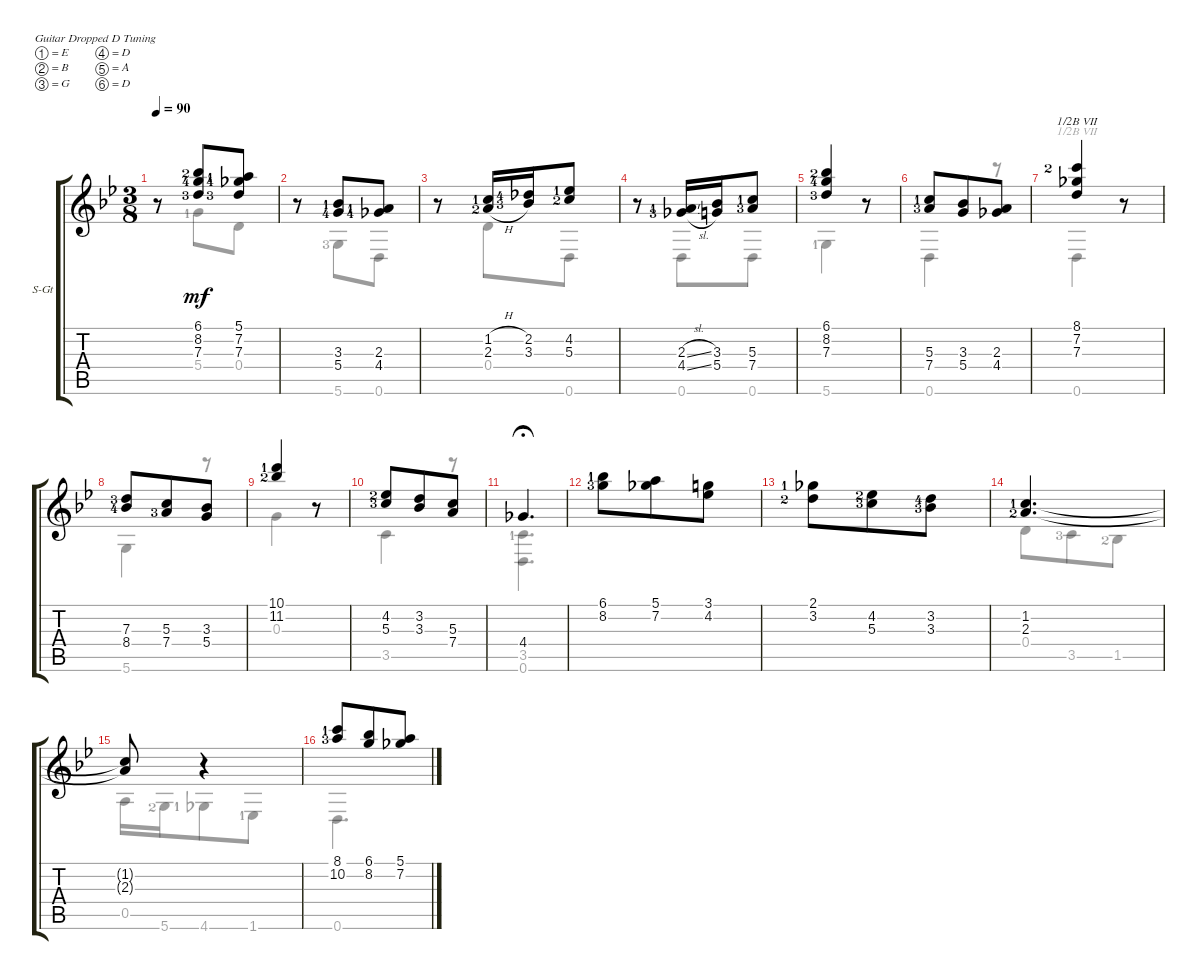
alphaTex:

\defaultSystemsLayout 4
\bracketExtendMode groupsimilarinstruments
\firstSystemTrackNameOrientation horizontal
\otherSystemsTrackNameOrientation horizontal
\track ("Steel Guitar" "S-Gt") {instrument acousticguitarsteel}
\staff {score tabs}
\tuning (E4 B3 G3 D3 A2 D2)
\voice
\ts (3 8)
\tempo 90
\clef g2
\ks bb
r.8{dy mf instrument acousticguitarsteel} (6.1{lf 3} 8.2{lf 5} 7.3{lf 4}).8 (7.3{lf 4} 7.2{lf 5} 5.1{lf 2}).8 |
r.8 (3.3{lf 2} 5.4{lf 5}).8 (4.4{lf 5} 2.3{lf 2}).8 |
r.8 (1.2{h lf 2} 2.3{h lf 3}).16 (3.3{lf 4} 2.2{lf 5}).16 (5.3{lf 3} 4.2{lf 2}).8 |
r.8 (2.3{sl lf 2} 4.4{sl lf 4}).16 (3.3 5.4).16 (7.4{lf 4} 5.3{lf 2}).8 |
(6.1{lf 3} 8.2{lf 5} 7.3{lf 4}).4 r.8 |
(5.3{lf 2} 7.4{lf 4}).8 (5.4 3.3).8 (2.3 4.4).8 |
(8.1{lf 3} 7.2 7.3).4{barre (7 half)} r.8 |
(7.3{lf 4} 8.4{lf 5}).8 (7.4{lf 4} 5.3).8 (3.3 5.4).8 |
(10.1{lf 2} 11.2{lf 3}).4 r.8 |
(4.2{lf 3} 5.3{lf 4}).8 (3.3 3.2).8 (5.3 7.4).8 |
4.4.4{d fermata (medium 1)} |
(6.1{lf 2} 8.2{lf 4}).8 (7.2 5.1).8 (4.2 3.1).8 |
(2.1{lf 2} 3.2{lf 3}).8 (4.2{lf 3} 5.3{lf 4}).8 (3.3{lf 4} 3.2{lf 5}).8 |
(1.2{lf 2} 2.3{lf 3}).4{d} |
(2.3{t} 1.2{t}).8 r.4 |
(8.1{lf 2} 10.2{lf 4}).8 (8.2 6.1).8 (5.1 7.2).8
\voice
\clef g2
\ottava regular
\simile none
\ks bb
r.8{dy mf} 5.4{lf 2}.8 0.4.8 |
r.8 5.6{lf 4}.8 0.6.8 |
r.8 0.4.8 0.6.8 |
r.8 0.6.8 0.6.8 |
5.6{lf 2}.4 r.8 |
0.6.4 r.8 |
0.6.4{barre (7 half)} r.8 |
5.6.4 r.8 |
0.3.4 r.8 |
3.5.4 r.8 |
(0.6 3.5{lf 2}).4{d fermata (medium 1)} |
|
|
0.4.8 3.5{lf 4}.8 1.5{lf 3}.8 |
0.5.16 5.6{lf 3}.16 4.6{lf 2}.8 1.6{lf 2}.8 |
0.6.4{d}
